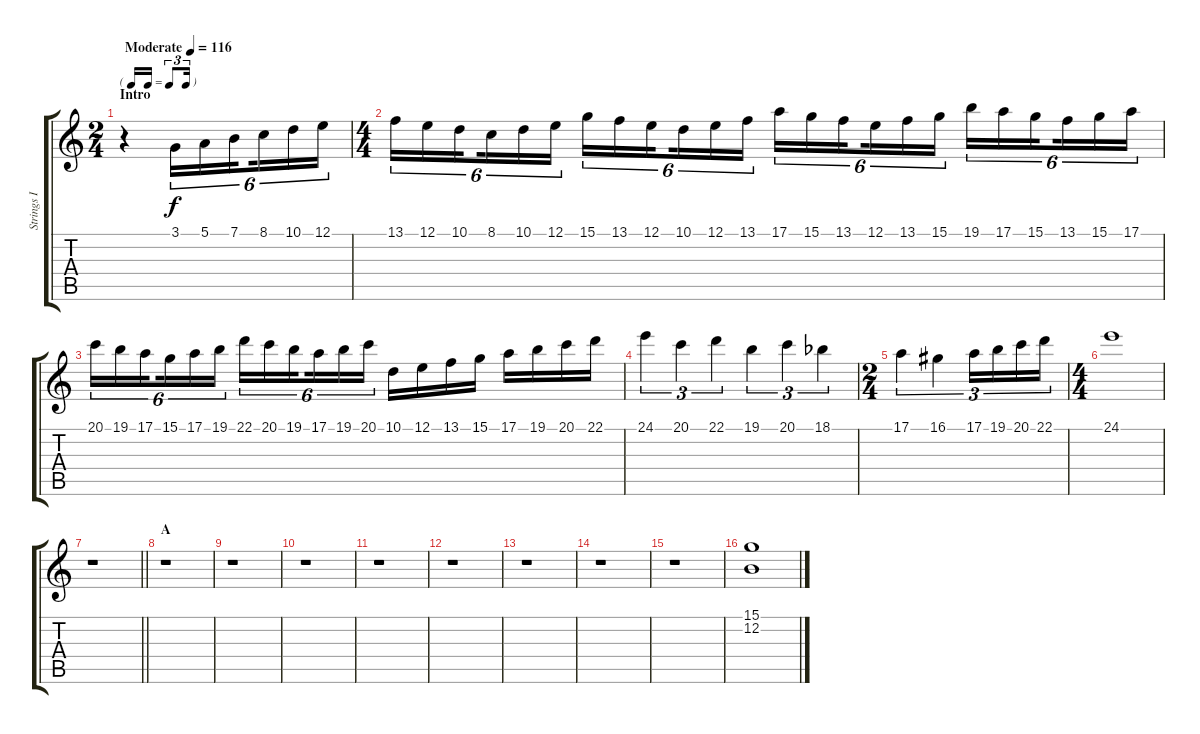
\track ("Strings I" "Strings I") {instrument stringensemble1}
\staff {score tabs}
\tuning (E4 B3 G3 D3 A2 E2) {hide}
\ts (2 4)
\tf triplet16th
\section ("" "Intro")
\tempo (116 "Moderate")
\clef g2
\ks c
r.4{dy f instrument stringensemble1} 3.1.16{tu (6 4)} 5.1.16{tu (6 4)} 7.1.16{tu (6 4) beam splitsecondary} 8.1.16{tu (6 4)} 10.1.16{tu (6 4)} 12.1.16{tu (6 4)} |
\ts (4 4)
13.1.16{tu (6 4)} 12.1.16{tu (6 4)} 10.1.16{tu (6 4) beam splitsecondary} 8.1.16{tu (6 4)} 10.1.16{tu (6 4)} 12.1.16{tu (6 4)} 15.1.16{tu (6 4)} 13.1.16{tu (6 4)} 12.1.16{tu (6 4) beam splitsecondary} 10.1.16{tu (6 4)} 12.1.16{tu (6 4)} 13.1.16{tu (6 4)} 17.1.16{tu (6 4)} 15.1.16{tu (6 4)} 13.1.16{tu (6 4) beam splitsecondary} 12.1.16{tu (6 4)} 13.1.16{tu (6 4)} 15.1.16{tu (6 4)} 19.1.16{tu (6 4)} 17.1.16{tu (6 4)} 15.1.16{tu (6 4) beam splitsecondary} 13.1.16{tu (6 4)} 15.1.16{tu (6 4)} 17.1.16{tu (6 4)} |
20.1.16{tu (6 4)} 19.1.16{tu (6 4)} 17.1.16{tu (6 4) beam splitsecondary} 15.1.16{tu (6 4)} 17.1.16{tu (6 4)} 19.1.16{tu (6 4)} 22.1.16{tu (6 4)} 20.1.16{tu (6 4)} 19.1.16{tu (6 4) beam splitsecondary} 17.1.16{tu (6 4)} 19.1.16{tu (6 4)} 20.1.16{tu (6 4)} 10.1.16 12.1.16 13.1.16 15.1.16 17.1.16 19.1.16 20.1.16 22.1.16 |
24.1.4{tu (3 2)} 20.1.4{tu (3 2)} 22.1.4{tu (3 2)} 19.1.4{tu (3 2)} 20.1.4{tu (3 2)} 18.1{acc b}.4{tu (3 2)} |
\ts (2 4)
17.1.4{tu (3 2)} 16.1.4{tu (3 2)} 17.1.16{tu (3 2)} 19.1.16{tu (3 2)} 20.1.16{tu (3 2)} 22.1.16{tu (3 2)} |
\ts (4 4)
24.1.1 |
\barLineRight lightlight
r.1 |
\section ("" "A")
r.1 |
r.1 |
r.1 |
r.1 |
r.1 |
r.1 |
r.1 |
r.1 |
(15.1 12.2).1
